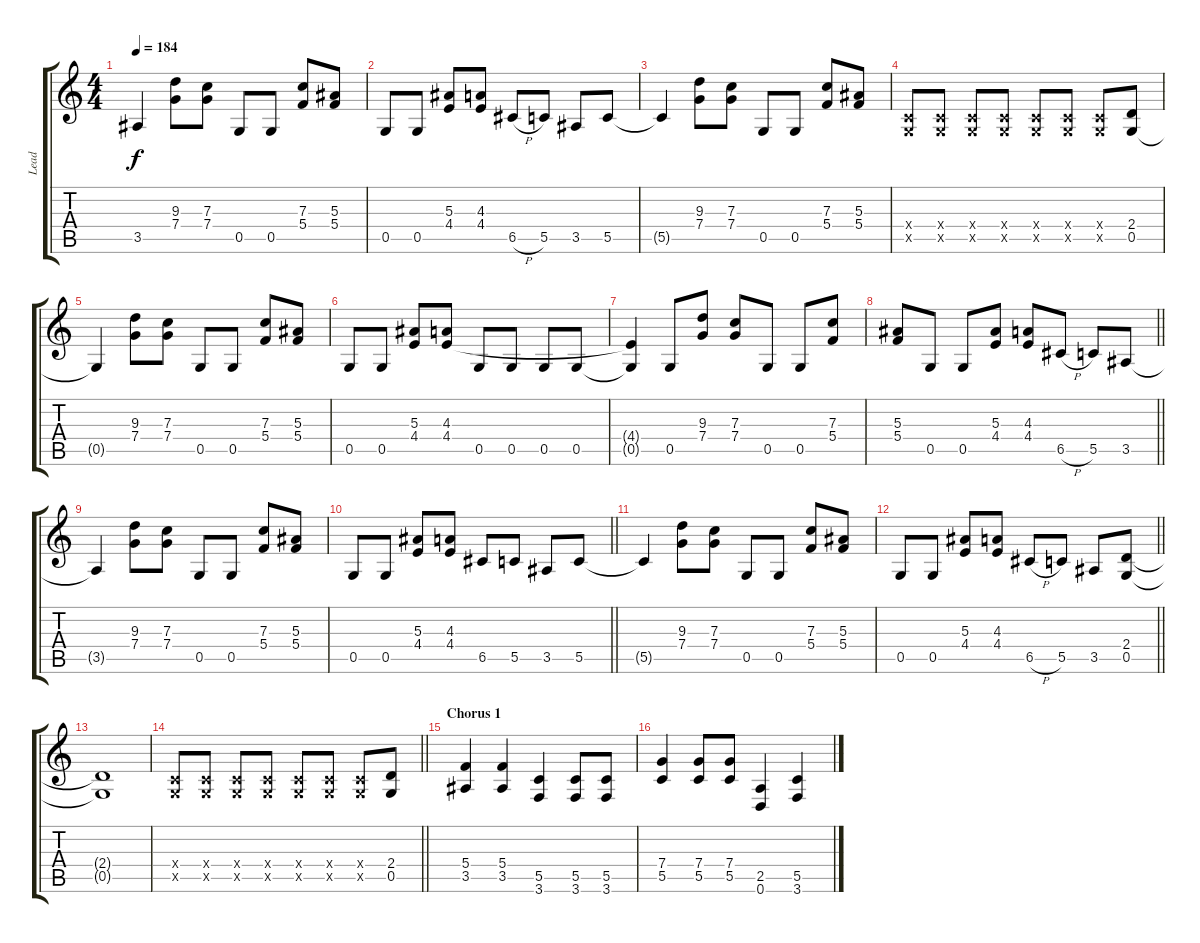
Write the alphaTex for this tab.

\track ("Lead" "Lead") {instrument distortionguitar}
\staff {score tabs}
\tuning (D4 A3 F3 C3 G2 D2) {hide}
\ts (4 4)
\tempo 184
\clef g2
\ks c
3.5{t}.4{dy f} (9.3 7.4).8 (7.3 7.4).8 0.5.8 0.5.8 (7.3 5.4).8 (5.3 5.4).8 |
0.5.8 0.5.8 (5.3 4.4).8 (4.3 4.4).8 6.5{h}.8 5.5.8 3.5.8 5.5.8 |
5.5{t}.4 (9.3 7.4).8 (7.3 7.4).8 0.5.8 0.5.8 (7.3 5.4).8 (5.3 5.4).8 |
(0.4{x} 0.5{x}).8 (0.4{x} 0.5{x}).8 (0.4{x} 0.5{x}).8 (0.4{x} 0.5{x}).8 (0.4{x} 0.5{x}).8 (0.4{x} 0.5{x}).8 (0.4{x} 0.5{x}).8 (2.4 0.5).8 |
0.5{t}.4 (9.3 7.4).8 (7.3 7.4).8 0.5.8 0.5.8 (7.3 5.4).8 (5.3 5.4).8 |
0.5.8 0.5.8 (5.3 4.4).8 (4.3 4.4).8 0.5.8 0.5.8 0.5.8 0.5.8 |
(4.4{t} 0.5{t}).4 0.5.8 (9.3 7.4).8 (7.3 7.4).8 0.5.8 0.5.8 (7.3 5.4).8 |
\barLineRight lightlight
(5.3 5.4).8 0.5.8 0.5.8 (5.3 4.4).8 (4.3 4.4).8 6.5{h}.8 5.5.8 3.5.8 |
3.5{t}.4 (9.3 7.4).8 (7.3 7.4).8 0.5.8 0.5.8 (7.3 5.4).8 (5.3 5.4).8 |
\barLineRight lightlight
0.5.8 0.5.8 (5.3 4.4).8 (4.3 4.4).8 6.5.8 5.5.8 3.5.8 5.5.8 |
5.5{t}.4 (9.3 7.4).8 (7.3 7.4).8 0.5.8 0.5.8 (7.3 5.4).8 (5.3 5.4).8 |
\barLineRight lightlight
0.5.8 0.5.8 (5.3 4.4).8 (4.3 4.4).8 6.5{h}.8 5.5.8 3.5.8 (2.4 0.5).8 |
(2.4{t} 0.5{t}).1 |
\barLineRight lightlight
(0.4{x} 0.5{x}).8 (0.4{x} 0.5{x}).8 (0.4{x} 0.5{x}).8 (0.4{x} 0.5{x}).8 (0.4{x} 0.5{x}).8 (0.4{x} 0.5{x}).8 (0.4{x} 0.5{x}).8 (2.4 0.5).8 |
\section ("" "Chorus 1")
(5.4 3.5).4 (5.4 3.5).4 (5.5 3.6).4 (5.5 3.6).8 (5.5 3.6).8 |
(7.4 5.5).4 (7.4 5.5).8 (7.4 5.5).8 (2.5 0.6).4 (5.5 3.6).4
